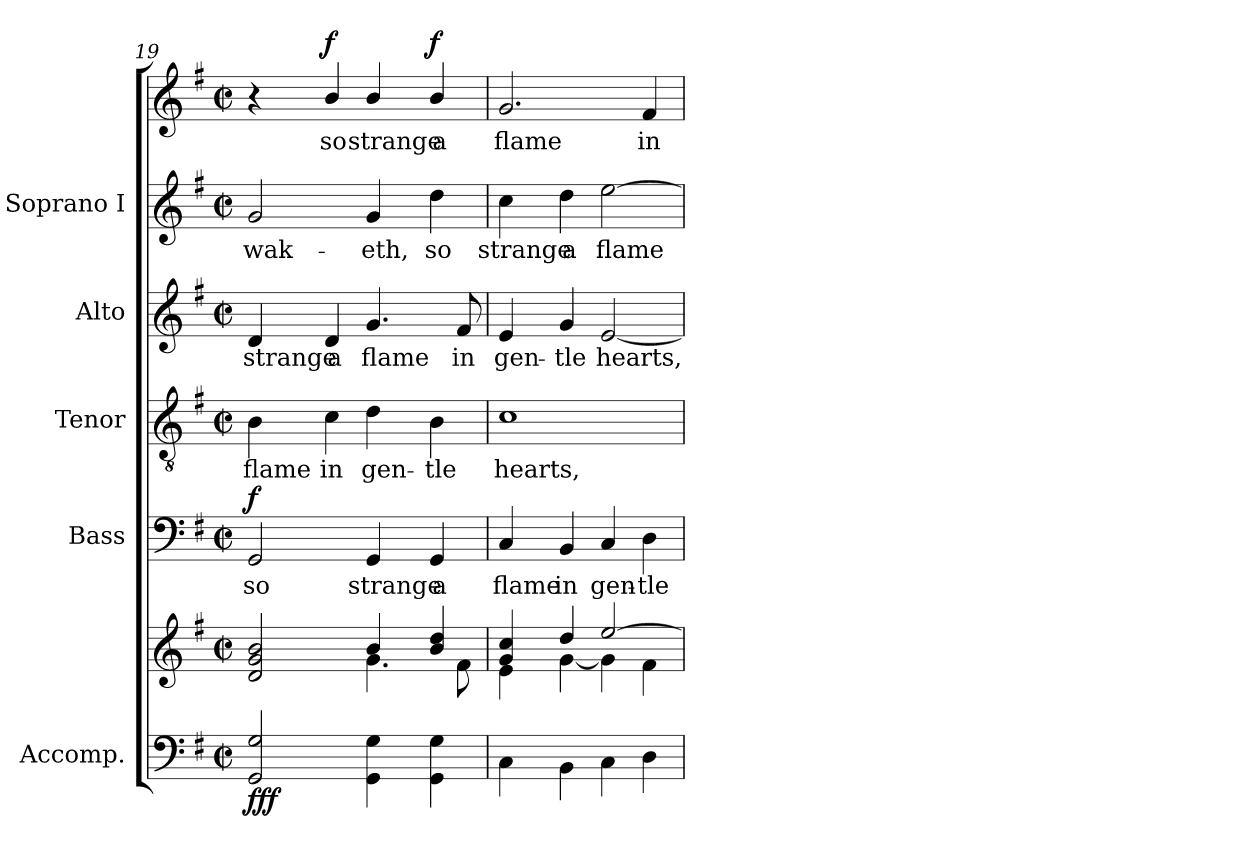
**kern	**kern	**dynam	**kern	**text	**dynam	**kern	**text	**kern	**text	**kern	**text	**kern	**text	**dynam
*part5	*part5	*part5	*part4	*part4	*part4	*part3	*part3	*part2	*part2	*part1	*part1	*part1	*part1	*part1
*staff7	*staff6	*staff6/7	*staff5	*staff5	*staff5	*staff4	*staff4	*staff3	*staff3	*staff2	*staff2	*staff1	*staff1	*staff1/2
*I"Accomp.	*	*	*I"Bass	*	*	*I"Tenor	*	*I"Alto	*	*I"Soprano I	*	*	*	*
*	*	*	*I'B	*	*	*I'T	*	*I'A	*	*I'S	*	*	*	*
*clefF4	*clefG2	*	*clefF4	*	*	*clefGv2	*	*clefG2	*	*clefG2	*	*clefG2	*	*
*k[f#]	*k[f#]	*	*k[f#]	*	*	*k[f#]	*	*k[f#]	*	*k[f#]	*	*k[f#]	*	*
*G:	*G:	*	*G:	*	*	*G:	*	*G:	*	*G:	*	*G:	*	*
*M2/2	*M2/2	*	*M2/2	*	*	*M2/2	*	*M2/2	*	*M2/2	*	*M2/2	*	*
*met(c|)	*met(c|)	*	*met(c|)	*	*	*met(c|)	*	*met(c|)	*	*met(c|)	*	*met(c|)	*	*
=19	=19	=19	=19	=19	=19	=19	=19	=19	=19	=19	=19	=19	=19	=19
*^	*^	*	*	*	*	*	*	*	*	*	*	*	*	*
!	!	!	!	!LO:DY:b=2	!	!LO:LY:b	!	!	!LO:LY:b	!	!LO:LY:b	!	!LO:LY:b	!	!	!
!	!	!	!	!LO:DY:n=1:b=2	!	!	!	!	!	!	!	!	!	!	!	!
!	!	!	!	!LO:DY:n=2:b	!	!	!LO:DY:b	!	!	!	!	!	!	!	!	!
1ryy	2GG/ 2G/	2d/ 2g/ 2b/	2ryy	f f f	2GG	so	f	4B	flame	4d	strange	2g	wak-	4r	.	.
!	!	!	!	!	!	!	!	!	!LO:LY:b	!	!LO:LY:b	!	!	!	!LO:LY:b	!LO:DY:b
.	.	.	.	.	.	.	.	4c	in	4d	a	.	.	4b/	-so	f
!	!	!	!	!	!	!LO:LY:b	!	!	!LO:LY:b	!	!LO:LY:b	!	!LO:LY:b	!	!LO:LY:b	!
.	4GG 4G	4b/	4.g\	.	4GG	strange	.	4d	gen-	4.g	flame	4g	-eth,	4b/	strange	.
!	!	!	!	!	!	!LO:LY:b	!	!	!LO:LY:b	!	!	!	!LO:LY:b	!	!LO:LY:b	!LO:DY:b=2
.	4GG 4G	4b/ 4dd/	.	.	4GG	a	.	4B	-tle	.	.	4dd	so	4b/	a	f
!	!	!	!	!	!	!	!	!	!	!	!LO:LY:b	!	!	!	!	!
.	.	.	8f#\	.	.	.	.	.	.	8f#	in	.	.	.	.	.
=20	=20	=20	=20	=20	=20	=20	=20	=20	=20	=20	=20	=20	=20	=20	=20	=20
!	!	!	!	!	!	!LO:LY:b	!	!	!LO:LY:b	!	!LO:LY:b	!	!LO:LY:b	!	!LO:LY:b	!
1ryy	4C	4g/ 4cc/	4e\	.	4C	flame	.	1c	hearts,	4e	gen-	4cc	strange	2.g	flame	.
!	!	!	!	!	!	!LO:LY:b	!	!	!	!	!LO:LY:b	!	!LO:LY:b	!	!	!
.	4BB	4dd/	[4g\	.	4BB	in	.	.	.	4g	-tle	4dd	a	.	.	.
!	!	!	!	!	!	!LO:LY:b	!	!	!	!	!LO:LY:b	!	!LO:LY:b	!	!	!
.	4C	[2ee/	4g\]	.	4C	gen-	.	.	.	[2e	hearts,	[2ee	flame	.	.	.
!	!	!	!	!	!	!LO:LY:b	!	!	!	!	!	!	!	!	!LO:LY:b	!
.	4D	.	4f#\	.	4D	-tle	.	.	.	.	.	.	.	4f#	in	.
*v	*v	*	*	*	*	*	*	*	*	*	*	*	*	*	*	*
*	*v	*v	*	*	*	*	*	*	*	*	*	*	*	*	*
=	=	=	=	=	=	=	=	=	=	=	=	=	=	=
*-	*-	*-	*-	*-	*-	*-	*-	*-	*-	*-	*-	*-	*-	*-
